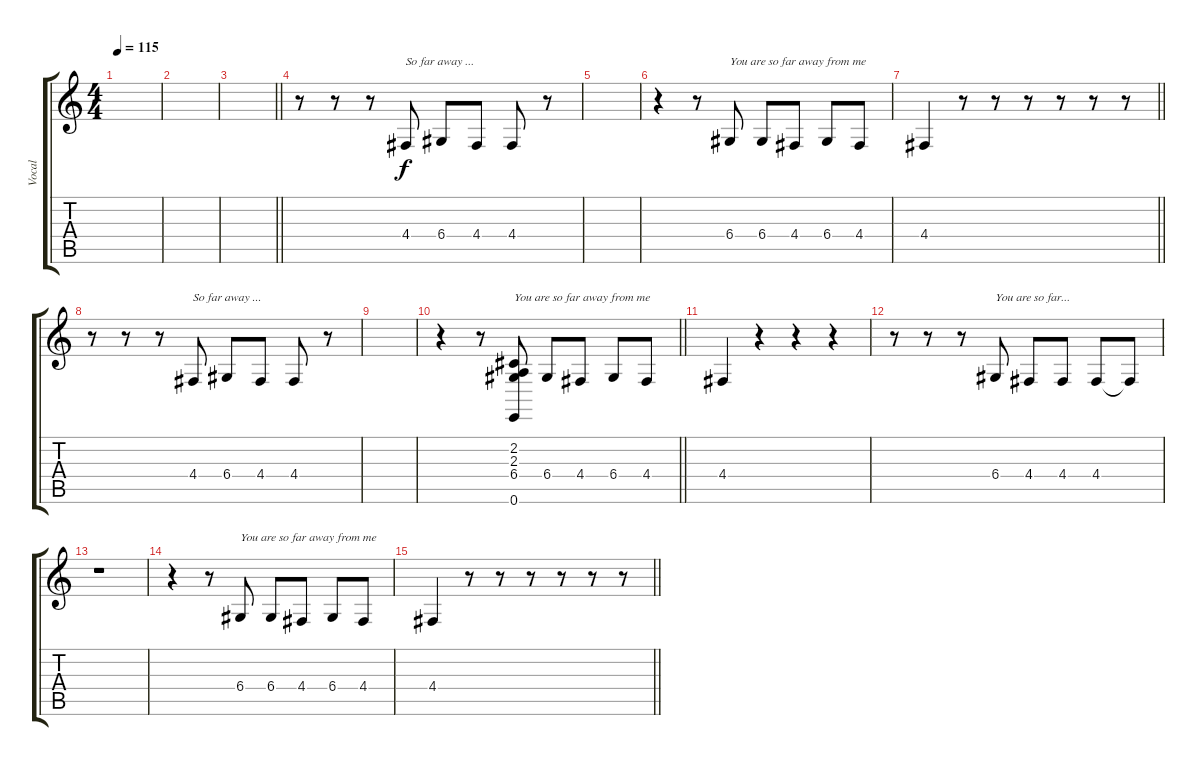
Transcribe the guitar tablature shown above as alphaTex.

\track ("Vocal" "Vocal") {instrument oboe}
\staff {score tabs}
\tuning (E4 B3 G3 D3 A2 E2) {hide}
\ts (4 4)
\tempo 115
\clef g2
\ks c
|
|
\barLineRight lightlight
|
r.8 r.8 r.8 4.4.8{txt "So far away ..."} 6.4.8 4.4.8 4.4.8 r.8 |
|
r.4 r.8 6.4.8{txt "You are so far away from me"} 6.4.8 4.4.8 6.4.8 4.4.8 |
\barLineRight lightlight
4.4.4 r.8 r.8 r.8 r.8 r.8 r.8 |
r.8 r.8 r.8 4.4.8{txt "So far away ..."} 6.4.8 4.4.8 4.4.8 r.8 |
|
\barLineRight lightlight
r.4 r.8 (2.2 2.3 6.4 0.6).8{txt "You are so far away from me"} 6.4.8 4.4.8 6.4.8 4.4.8 |
4.4.4 r.4 r.4 r.4 |
r.8 r.8 r.8 6.4.8{txt "You are so far..."} 4.4.8 4.4.8 4.4.8 4.4{t}.8 |
r.1 |
r.4 r.8 6.4.8{txt "You are so far away from me"} 6.4.8 4.4.8 6.4.8 4.4.8 |
\barLineRight lightlight
4.4.4 r.8 r.8 r.8 r.8 r.8 r.8
